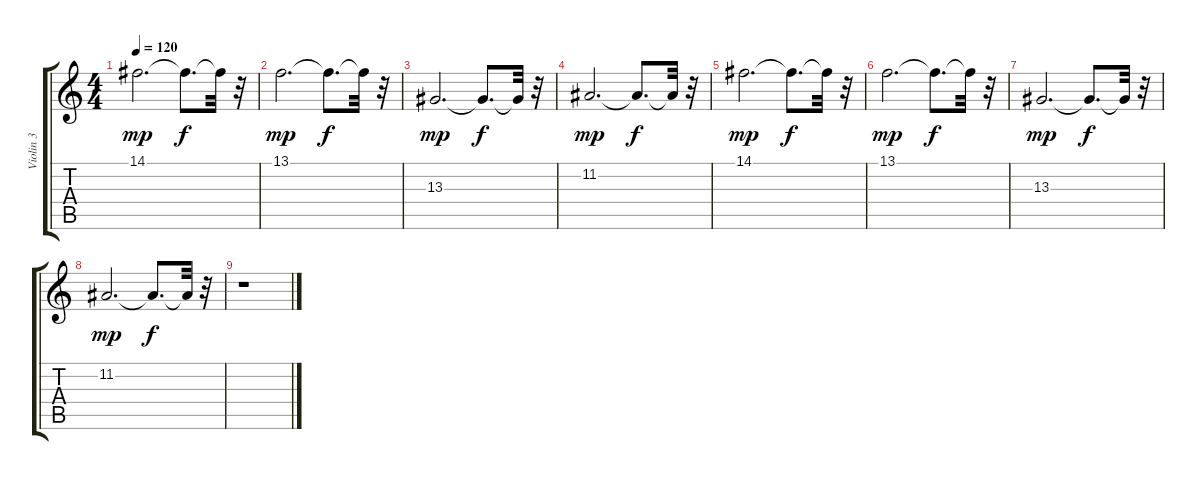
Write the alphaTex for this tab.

\track ("Violin 3" "Violin 3") {instrument stringensemble1}
\staff {score tabs}
\tuning (E4 B3 G3 D3 A2 E2) {hide}
\ts (4 4)
\tempo 120
\clef g2
\ks c
14.1.2{d dy mp volume 12} 14.1{t}.8{d dy f} 14.1{t}.32 r.32 |
13.1.2{d dy mp volume 12} 13.1{t}.8{d dy f} 13.1{t}.32 r.32 |
13.3.2{d dy mp volume 12} 13.3{t}.8{d dy f} 13.3{t}.32 r.32 |
11.2.2{d dy mp volume 12} 11.2{t}.8{d dy f} 11.2{t}.32 r.32 |
14.1.2{d dy mp volume 12} 14.1{t}.8{d dy f} 14.1{t}.32 r.32 |
13.1.2{d dy mp volume 12} 13.1{t}.8{d dy f} 13.1{t}.32 r.32 |
13.3.2{d dy mp volume 12} 13.3{t}.8{d dy f} 13.3{t}.32 r.32 |
11.2.2{d dy mp volume 12} 11.2{t}.8{d dy f} 11.2{t}.32 r.32 |
r.1
